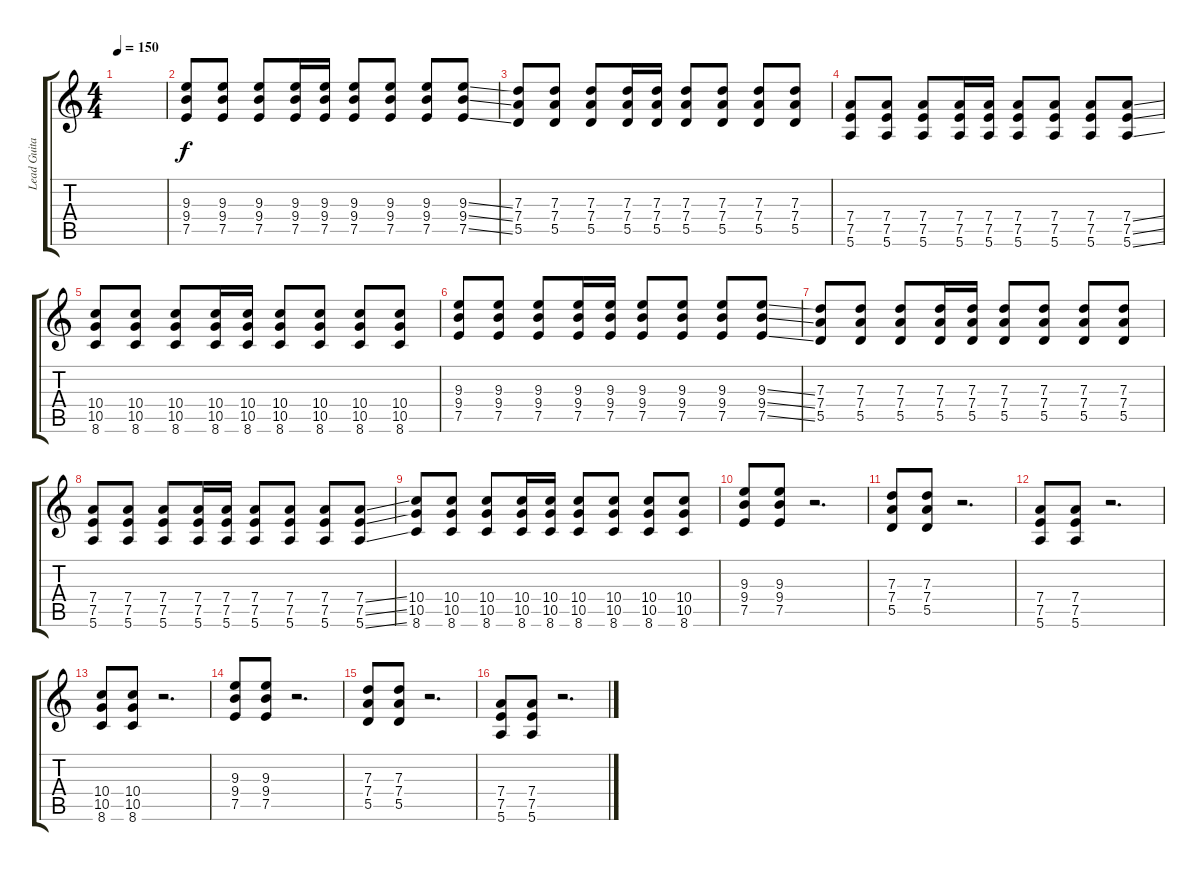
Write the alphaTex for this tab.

\track ("Lead Guitar" "Lead Guita") {instrument overdrivenguitar}
\staff {score tabs}
\tuning (E4 B3 G3 D3 A2 E2) {hide}
\ts (4 4)
\tempo 150
\clef g2
\ks c
|
(9.3 9.4 7.5).8 (9.3 9.4 7.5).8 (9.3 9.4 7.5).8 (9.3 9.4 7.5).16 (9.3 9.4 7.5).16 (9.3 9.4 7.5).8 (9.3 9.4 7.5).8 (9.3 9.4 7.5).8 (9.3{ss} 9.4{ss} 7.5{ss}).8 |
(7.3 7.4 5.5).8 (7.3 7.4 5.5).8 (7.3 7.4 5.5).8 (7.3 7.4 5.5).16 (7.3 7.4 5.5).16 (7.3 7.4 5.5).8 (7.3 7.4 5.5).8 (7.3 7.4 5.5).8 (7.3 7.4 5.5).8 |
(7.4 7.5 5.6).8 (7.4 7.5 5.6).8 (7.4 7.5 5.6).8 (7.4 7.5 5.6).16 (7.4 7.5 5.6).16 (7.4 7.5 5.6).8 (7.4 7.5 5.6).8 (7.4 7.5 5.6).8 (7.4{ss} 7.5{ss} 5.6{ss}).8 |
(10.4 10.5 8.6).8 (10.4 10.5 8.6).8 (10.4 10.5 8.6).8 (10.4 10.5 8.6).16 (10.4 10.5 8.6).16 (10.4 10.5 8.6).8 (10.4 10.5 8.6).8 (10.4 10.5 8.6).8 (10.4 10.5 8.6).8 |
(9.3 9.4 7.5).8 (9.3 9.4 7.5).8 (9.3 9.4 7.5).8 (9.3 9.4 7.5).16 (9.3 9.4 7.5).16 (9.3 9.4 7.5).8 (9.3 9.4 7.5).8 (9.3 9.4 7.5).8 (9.3{ss} 9.4{ss} 7.5{ss}).8 |
(7.3 7.4 5.5).8 (7.3 7.4 5.5).8 (7.3 7.4 5.5).8 (7.3 7.4 5.5).16 (7.3 7.4 5.5).16 (7.3 7.4 5.5).8 (7.3 7.4 5.5).8 (7.3 7.4 5.5).8 (7.3 7.4 5.5).8 |
(7.4 7.5 5.6).8 (7.4 7.5 5.6).8 (7.4 7.5 5.6).8 (7.4 7.5 5.6).16 (7.4 7.5 5.6).16 (7.4 7.5 5.6).8 (7.4 7.5 5.6).8 (7.4 7.5 5.6).8 (7.4{ss} 7.5{ss} 5.6{ss}).8 |
(10.4 10.5 8.6).8 (10.4 10.5 8.6).8 (10.4 10.5 8.6).8 (10.4 10.5 8.6).16 (10.4 10.5 8.6).16 (10.4 10.5 8.6).8 (10.4 10.5 8.6).8 (10.4 10.5 8.6).8 (10.4 10.5 8.6).8 |
(9.3 9.4 7.5).8 (9.3 9.4 7.5).8 r.2{d} |
(7.3 7.4 5.5).8 (7.3 7.4 5.5).8 r.2{d} |
(7.4 7.5 5.6).8 (7.4 7.5 5.6).8 r.2{d} |
(10.4 10.5 8.6).8 (10.4 10.5 8.6).8 r.2{d} |
(9.3 9.4 7.5).8 (9.3 9.4 7.5).8 r.2{d} |
(7.3 7.4 5.5).8 (7.3 7.4 5.5).8 r.2{d} |
(7.4 7.5 5.6).8 (7.4 7.5 5.6).8 r.2{d}
